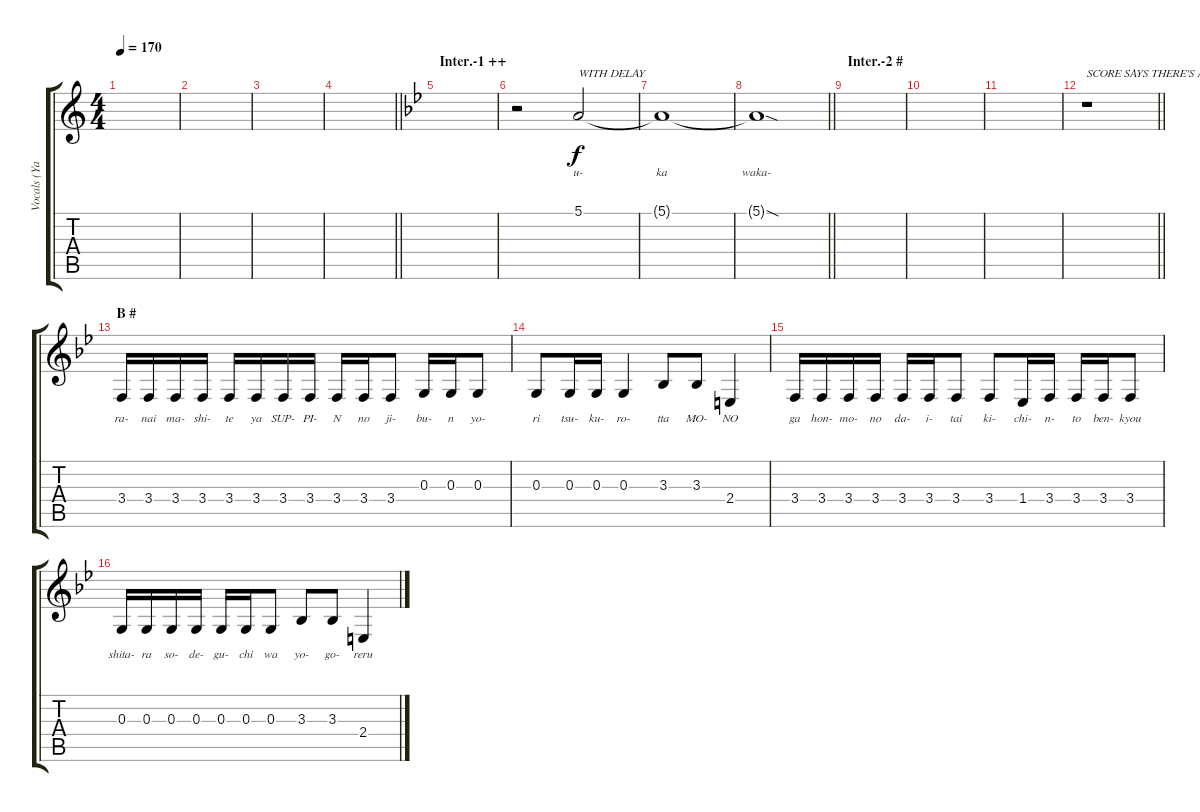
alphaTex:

\track ("Vocals (Yamanaka Sawako/\"Catherine\")" "Vocals (Ya") {instrument tuba}
\staff {score tabs}
\tuning (E4 B3 G3 D3 A2 E2) {hide}
\ts (4 4)
\tempo 170
\clef g2
\ks c
|
|
|
\barLineRight lightlight
|
\section ("" "Inter.-1 ++")
\ks bb
|
r.2 5.1.2{txt "WITH DELAY" lyrics (0 "u-") lyrics (1 "") lyrics (2 "") lyrics (3 "") lyrics (4 "")} |
5.1{t}.1{lyrics (0 "ka") lyrics (1 "") lyrics (2 "") lyrics (3 "") lyrics (4 "")} |
\barLineRight lightlight
5.1{sod t}.1{lyrics (0 "waka-") lyrics (1 "") lyrics (2 "") lyrics (3 "") lyrics (4 "")} |
\section ("" "Inter.-2 #")
|
|
|
\barLineRight lightlight
r.1{txt "SCORE SAYS THERE'S A NOTE HERE BUT NO"} |
\section ("" "B #")
3.4.16{lyrics (0 "ra-") lyrics (1 "") lyrics (2 "") lyrics (3 "") lyrics (4 "")} 3.4.16{lyrics (0 "nai") lyrics (1 "") lyrics (2 "") lyrics (3 "") lyrics (4 "")} 3.4.16{lyrics (0 "ma-") lyrics (1 "") lyrics (2 "") lyrics (3 "") lyrics (4 "")} 3.4.16{lyrics (0 "shi-") lyrics (1 "") lyrics (2 "") lyrics (3 "") lyrics (4 "")} 3.4.16{lyrics (0 "te") lyrics (1 "") lyrics (2 "") lyrics (3 "") lyrics (4 "")} 3.4.16{lyrics (0 "ya") lyrics (1 "") lyrics (2 "") lyrics (3 "") lyrics (4 "")} 3.4.16{lyrics (0 "SUP-") lyrics (1 "") lyrics (2 "") lyrics (3 "") lyrics (4 "")} 3.4.16{lyrics (0 "PI-") lyrics (1 "") lyrics (2 "") lyrics (3 "") lyrics (4 "")} 3.4.16{lyrics (0 "N") lyrics (1 "") lyrics (2 "") lyrics (3 "") lyrics (4 "")} 3.4.16{lyrics (0 "no") lyrics (1 "") lyrics (2 "") lyrics (3 "") lyrics (4 "")} 3.4.8{lyrics (0 "ji-") lyrics (1 "") lyrics (2 "") lyrics (3 "") lyrics (4 "")} 0.3.16{lyrics (0 "bu-") lyrics (1 "") lyrics (2 "") lyrics (3 "") lyrics (4 "")} 0.3.16{lyrics (0 "n") lyrics (1 "") lyrics (2 "") lyrics (3 "") lyrics (4 "")} 0.3.8{lyrics (0 "yo-") lyrics (1 "") lyrics (2 "") lyrics (3 "") lyrics (4 "")} |
0.3.8{lyrics (0 "ri") lyrics (1 "") lyrics (2 "") lyrics (3 "") lyrics (4 "")} 0.3.16{lyrics (0 "tsu-") lyrics (1 "") lyrics (2 "") lyrics (3 "") lyrics (4 "")} 0.3.16{lyrics (0 "ku-") lyrics (1 "") lyrics (2 "") lyrics (3 "") lyrics (4 "")} 0.3.4{lyrics (0 "ro-") lyrics (1 "") lyrics (2 "") lyrics (3 "") lyrics (4 "")} 3.3.8{lyrics (0 "tta") lyrics (1 "") lyrics (2 "") lyrics (3 "") lyrics (4 "")} 3.3.8{lyrics (0 "MO-") lyrics (1 "") lyrics (2 "") lyrics (3 "") lyrics (4 "")} 2.4.4{lyrics (0 "NO") lyrics (1 "") lyrics (2 "") lyrics (3 "") lyrics (4 "")} |
3.4.16{lyrics (0 "ga") lyrics (1 "") lyrics (2 "") lyrics (3 "") lyrics (4 "")} 3.4.16{lyrics (0 "hon-") lyrics (1 "") lyrics (2 "") lyrics (3 "") lyrics (4 "")} 3.4.16{lyrics (0 "mo-") lyrics (1 "") lyrics (2 "") lyrics (3 "") lyrics (4 "")} 3.4.16{lyrics (0 "no") lyrics (1 "") lyrics (2 "") lyrics (3 "") lyrics (4 "")} 3.4.16{lyrics (0 "da-") lyrics (1 "") lyrics (2 "") lyrics (3 "") lyrics (4 "")} 3.4.16{lyrics (0 "i-") lyrics (1 "") lyrics (2 "") lyrics (3 "") lyrics (4 "")} 3.4.8{lyrics (0 "tai") lyrics (1 "") lyrics (2 "") lyrics (3 "") lyrics (4 "")} 3.4.8{lyrics (0 "ki-") lyrics (1 "") lyrics (2 "") lyrics (3 "") lyrics (4 "")} 1.4.16{lyrics (0 "chi-") lyrics (1 "") lyrics (2 "") lyrics (3 "") lyrics (4 "")} 3.4.16{lyrics (0 "n-") lyrics (1 "") lyrics (2 "") lyrics (3 "") lyrics (4 "")} 3.4.16{lyrics (0 "to") lyrics (1 "") lyrics (2 "") lyrics (3 "") lyrics (4 "")} 3.4.16{lyrics (0 "ben-") lyrics (1 "") lyrics (2 "") lyrics (3 "") lyrics (4 "")} 3.4.8{lyrics (0 "kyou") lyrics (1 "") lyrics (2 "") lyrics (3 "") lyrics (4 "")} |
0.3.16{lyrics (0 "shita-") lyrics (1 "") lyrics (2 "") lyrics (3 "") lyrics (4 "")} 0.3.16{lyrics (0 "ra") lyrics (1 "") lyrics (2 "") lyrics (3 "") lyrics (4 "")} 0.3.16{lyrics (0 "so-") lyrics (1 "") lyrics (2 "") lyrics (3 "") lyrics (4 "")} 0.3.16{lyrics (0 "de-") lyrics (1 "") lyrics (2 "") lyrics (3 "") lyrics (4 "")} 0.3.16{lyrics (0 "gu-") lyrics (1 "") lyrics (2 "") lyrics (3 "") lyrics (4 "")} 0.3.16{lyrics (0 "chi") lyrics (1 "") lyrics (2 "") lyrics (3 "") lyrics (4 "")} 0.3.8{lyrics (0 "wa") lyrics (1 "") lyrics (2 "") lyrics (3 "") lyrics (4 "")} 3.3.8{lyrics (0 "yo-") lyrics (1 "") lyrics (2 "") lyrics (3 "") lyrics (4 "")} 3.3.8{lyrics (0 "go-") lyrics (1 "") lyrics (2 "") lyrics (3 "") lyrics (4 "")} 2.4.4{lyrics (0 "reru") lyrics (1 "") lyrics (2 "") lyrics (3 "") lyrics (4 "")}
